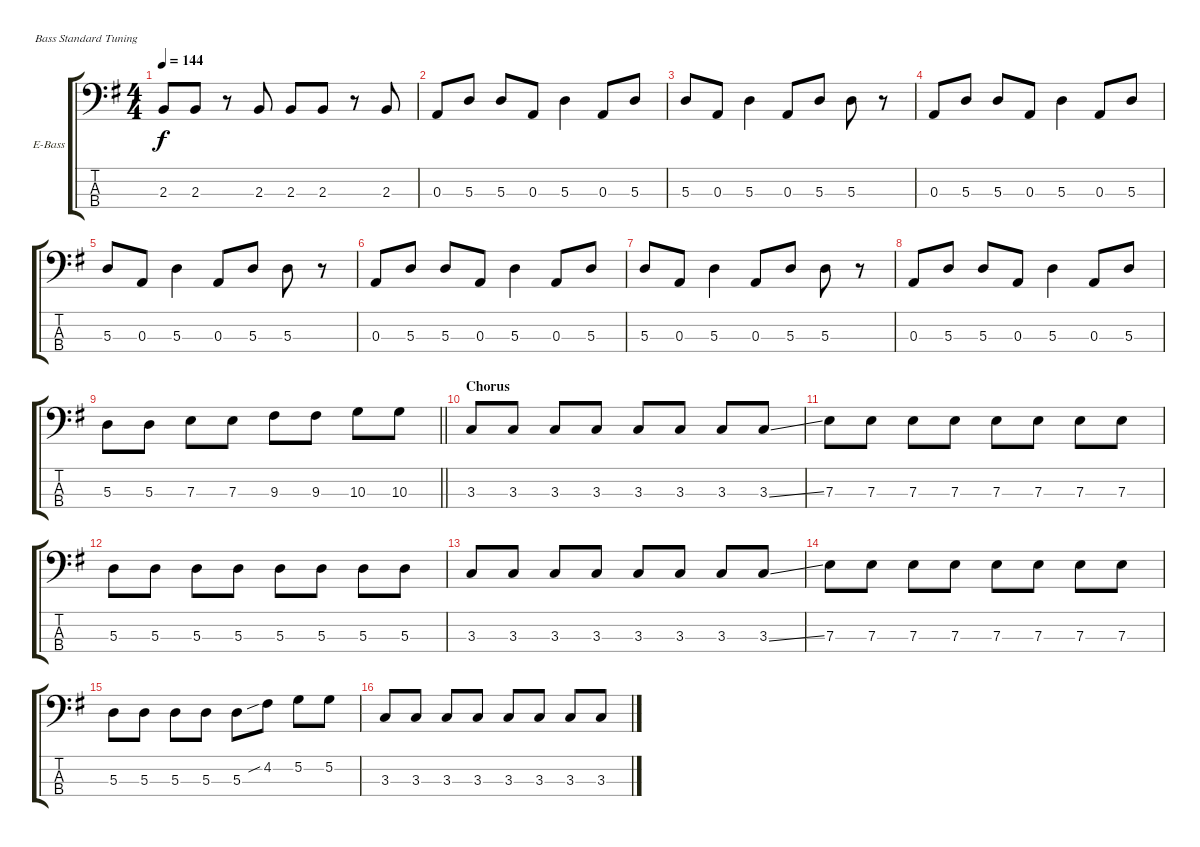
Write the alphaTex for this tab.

\bracketExtendMode groupsimilarinstruments
\firstSystemTrackNameOrientation horizontal
\otherSystemsTrackNameOrientation horizontal
\track ("Bass Guitar" "E-Bass") {instrument electricbassfinger}
\staff {score tabs}
\tuning (G2 D2 A1 E1)
\ts (4 4)
\tempo 144
\clef f4
\ks g
2.3.8{dy f} 2.3.8 r.8 2.3.8 2.3.8 2.3.8 r.8 2.3.8 |
0.3.8 5.3.8 5.3.8 0.3.8 5.3.4 0.3.8 5.3.8 |
5.3.8 0.3.8 5.3.4 0.3.8 5.3.8 5.3.8 r.8 |
0.3.8 5.3.8 5.3.8 0.3.8 5.3.4 0.3.8 5.3.8 |
5.3.8 0.3.8 5.3.4 0.3.8 5.3.8 5.3.8 r.8 |
0.3.8 5.3.8 5.3.8 0.3.8 5.3.4 0.3.8 5.3.8 |
5.3.8 0.3.8 5.3.4 0.3.8 5.3.8 5.3.8 r.8 |
0.3.8 5.3.8 5.3.8 0.3.8 5.3.4 0.3.8 5.3.8 |
\barLineRight lightlight
5.3.8 5.3.8 7.3.8 7.3.8 9.3.8 9.3.8 10.3.8 10.3.8 |
\section ("" "Chorus")
3.3.8 3.3.8 3.3.8 3.3.8 3.3.8 3.3.8 3.3.8 3.3{ss}.8 |
7.3.8 7.3.8 7.3.8 7.3.8 7.3.8 7.3.8 7.3.8 7.3.8 |
5.3.8 5.3.8 5.3.8 5.3.8 5.3.8 5.3.8 5.3.8 5.3.8 |
3.3.8 3.3.8 3.3.8 3.3.8 3.3.8 3.3.8 3.3.8 3.3{ss}.8 |
7.3.8 7.3.8 7.3.8 7.3.8 7.3.8 7.3.8 7.3.8 7.3.8 |
5.3.8 5.3.8 5.3.8 5.3.8 5.3.8 4.2{sib}.8 5.2.8 5.2.8 |
3.3.8 3.3.8 3.3.8 3.3.8 3.3.8 3.3.8 3.3.8 3.3{ss}.8
